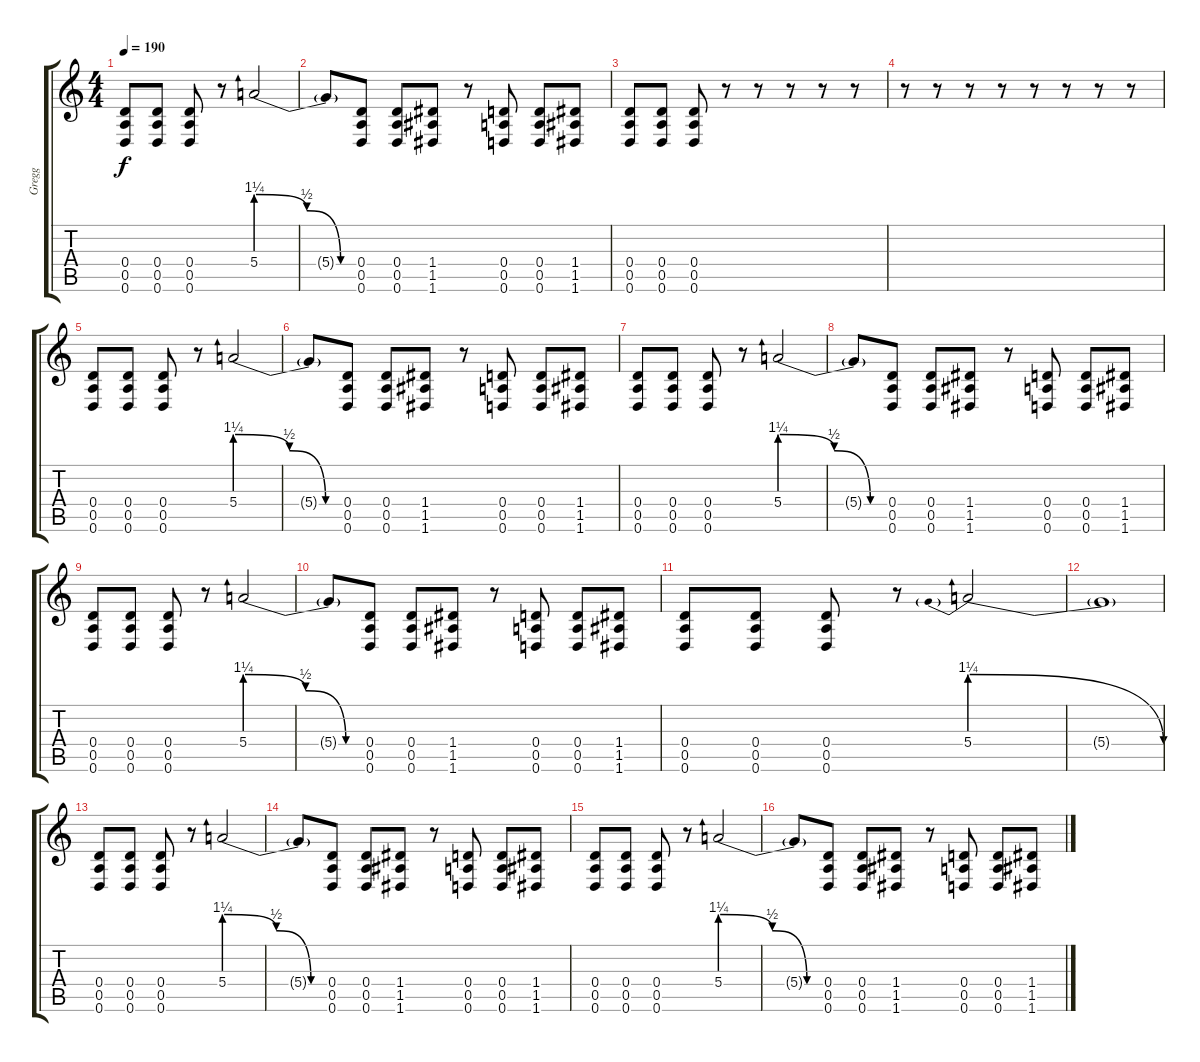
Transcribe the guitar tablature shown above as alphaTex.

\track ("Gregg" "Gregg") {instrument overdrivenguitar}
\staff {score tabs}
\tuning (E4 B3 G3 D3 A2 D2) {hide}
\ts (4 4)
\tempo 190
\clef g2
\ks c
(0.4 0.5 0.6).8{dy f} (0.4 0.5 0.6).8 (0.4 0.5 0.6).8 r.8 5.4{be (custom 0 5 30 2 50 0 60 0)}.2 |
5.4{t}.8 (0.4 0.5 0.6).8 (0.4 0.5 0.6).8 (1.4 1.5 1.6).8 r.8 (0.4 0.5 0.6).8 (0.4 0.5 0.6).8 (1.4 1.5 1.6).8 |
(0.4 0.5 0.6).8 (0.4 0.5 0.6).8 (0.4 0.5 0.6).8 r.8 r.8 r.8 r.8 r.8 |
r.8 r.8 r.8 r.8 r.8 r.8 r.8 r.8 |
(0.4 0.5 0.6).8 (0.4 0.5 0.6).8 (0.4 0.5 0.6).8 r.8 5.4{be (custom 0 5 30 2 50 0 60 0)}.2 |
5.4{t}.8 (0.4 0.5 0.6).8 (0.4 0.5 0.6).8 (1.4 1.5 1.6).8 r.8 (0.4 0.5 0.6).8 (0.4 0.5 0.6).8 (1.4 1.5 1.6).8 |
(0.4 0.5 0.6).8 (0.4 0.5 0.6).8 (0.4 0.5 0.6).8 r.8 5.4{be (custom 0 5 30 2 50 0 60 0)}.2 |
5.4{t}.8 (0.4 0.5 0.6).8 (0.4 0.5 0.6).8 (1.4 1.5 1.6).8 r.8 (0.4 0.5 0.6).8 (0.4 0.5 0.6).8 (1.4 1.5 1.6).8 |
(0.4 0.5 0.6).8 (0.4 0.5 0.6).8 (0.4 0.5 0.6).8 r.8 5.4{be (custom 0 5 30 2 50 0 60 0)}.2 |
5.4{t}.8 (0.4 0.5 0.6).8 (0.4 0.5 0.6).8 (1.4 1.5 1.6).8 r.8 (0.4 0.5 0.6).8 (0.4 0.5 0.6).8 (1.4 1.5 1.6).8 |
(0.4 0.5 0.6).8 (0.4 0.5 0.6).8 (0.4 0.5 0.6).8 r.8 5.4{be (prebendrelease 0 5 60 0)}.2 |
5.4{t}.1 |
(0.4 0.5 0.6).8 (0.4 0.5 0.6).8 (0.4 0.5 0.6).8 r.8 5.4{be (custom 0 5 30 2 50 0 60 0)}.2 |
5.4{t}.8 (0.4 0.5 0.6).8 (0.4 0.5 0.6).8 (1.4 1.5 1.6).8 r.8 (0.4 0.5 0.6).8 (0.4 0.5 0.6).8 (1.4 1.5 1.6).8 |
(0.4 0.5 0.6).8 (0.4 0.5 0.6).8 (0.4 0.5 0.6).8 r.8 5.4{be (custom 0 5 30 2 50 0 60 0)}.2 |
5.4{t}.8 (0.4 0.5 0.6).8 (0.4 0.5 0.6).8 (1.4 1.5 1.6).8 r.8 (0.4 0.5 0.6).8 (0.4 0.5 0.6).8 (1.4 1.5 1.6).8
